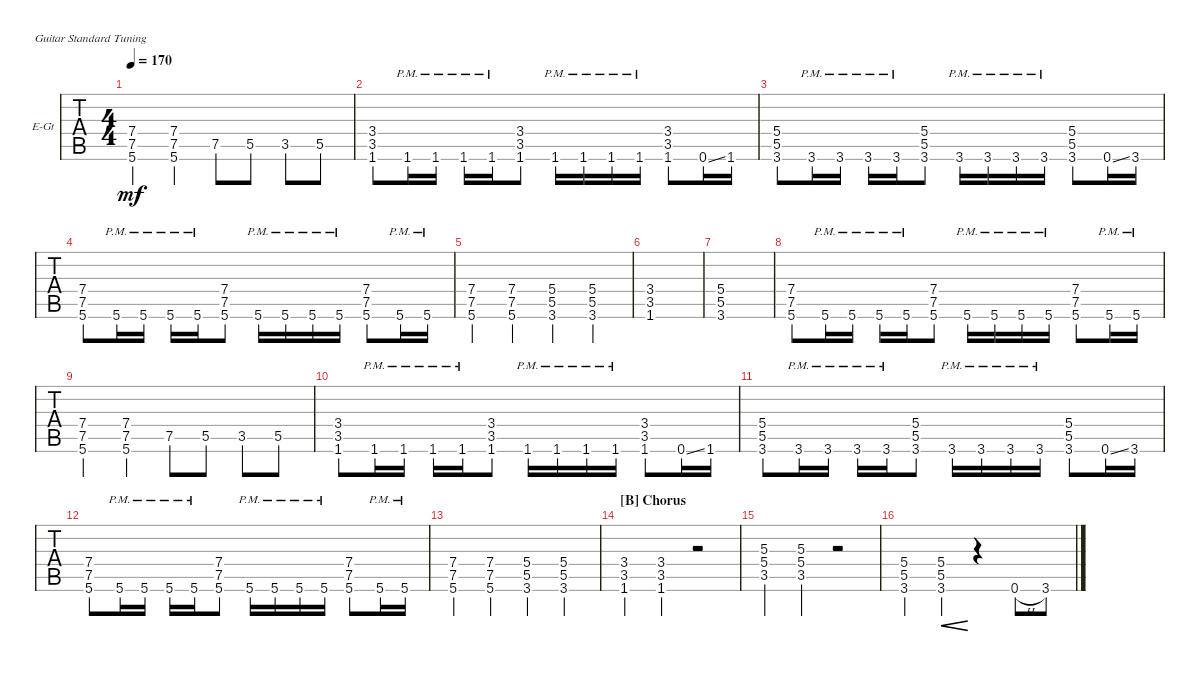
\defaultSystemsLayout 4
\bracketExtendMode groupsimilarinstruments
\multiBarRest
\firstSystemTrackNameOrientation horizontal
\otherSystemsTrackNameOrientation horizontal
\track ("Cole Train" "E-Gt") {instrument distortionguitar}
\staff {tabs}
\tuning (E4 B3 G3 D3 A2 E2)
\ts (4 4)
\tempo 170
\clef g2
\ks c
(5.6 7.5 7.4).4{dy mf} (5.6 7.5 7.4).4 7.5.8 5.5.8 3.5.8 5.5.8 |
(1.6 3.5 3.4).8 1.6{pm}.16 1.6{pm}.16 1.6{pm}.16 1.6{pm}.16 (1.6 3.5 3.4).8 1.6{pm}.16 1.6{pm}.16 1.6{pm}.16 1.6{pm}.16 (1.6 3.5 3.4).8 0.6{ss}.16 1.6.16 |
(3.6 5.5 5.4).8 3.6{pm}.16 3.6{pm}.16 3.6{pm}.16 3.6{pm}.16 (3.6 5.5 5.4).8 3.6{pm}.16 3.6{pm}.16 3.6{pm}.16 3.6{pm}.16 (3.6 5.5 5.4).8 0.6{ss}.16 3.6.16 |
(5.6 7.5 7.4).8 5.6{pm}.16 5.6{pm}.16 5.6{pm}.16 5.6{pm}.16 (5.6 7.5 7.4).8 5.6{pm}.16 5.6{pm}.16 5.6{pm}.16 5.6{pm}.16 (5.6 7.5 7.4).8 5.6{pm}.16 5.6{pm}.16 |
(5.6 7.5 7.4).4 (5.6 7.5 7.4).4 (3.6 5.5 5.4).4 (3.6 5.5 5.4).4 |
(1.6 3.5 3.4).1 |
(3.6 5.5 5.4).1 |
(5.6 7.5 7.4).8 5.6{pm}.16 5.6{pm}.16 5.6{pm}.16 5.6{pm}.16 (5.6 7.5 7.4).8 5.6{pm}.16 5.6{pm}.16 5.6{pm}.16 5.6{pm}.16 (5.6 7.5 7.4).8 5.6{pm}.16 5.6{pm}.16 |
(5.6 7.5 7.4).4 (5.6 7.5 7.4).4 7.5.8 5.5.8 3.5.8 5.5.8 |
(1.6 3.5 3.4).8 1.6{pm}.16 1.6{pm}.16 1.6{pm}.16 1.6{pm}.16 (1.6 3.5 3.4).8 1.6{pm}.16 1.6{pm}.16 1.6{pm}.16 1.6{pm}.16 (1.6 3.5 3.4).8 0.6{ss}.16 1.6.16 |
(3.6 5.5 5.4).8 3.6{pm}.16 3.6{pm}.16 3.6{pm}.16 3.6{pm}.16 (3.6 5.5 5.4).8 3.6{pm}.16 3.6{pm}.16 3.6{pm}.16 3.6{pm}.16 (3.6 5.5 5.4).8 0.6{ss}.16 3.6.16 |
(5.6 7.5 7.4).8 5.6{pm}.16 5.6{pm}.16 5.6{pm}.16 5.6{pm}.16 (5.6 7.5 7.4).8 5.6{pm}.16 5.6{pm}.16 5.6{pm}.16 5.6{pm}.16 (5.6 7.5 7.4).8 5.6{pm}.16 5.6{pm}.16 |
(5.6 7.5 7.4).4 (5.6 7.5 7.4).4 (3.6 5.5 5.4).4 (3.6 5.5 5.4).4 |
\section ("B" "Chorus")
(1.6 3.5 3.4).4 (1.6 3.5 3.4).4 r.2 |
(3.5 5.4 5.3).4 (3.5 5.4 5.3).4 r.2 |
(3.6 5.5 5.4).4 (3.6 5.5 5.4).4{cre} r.4 0.6{h}.8 3.6.8
